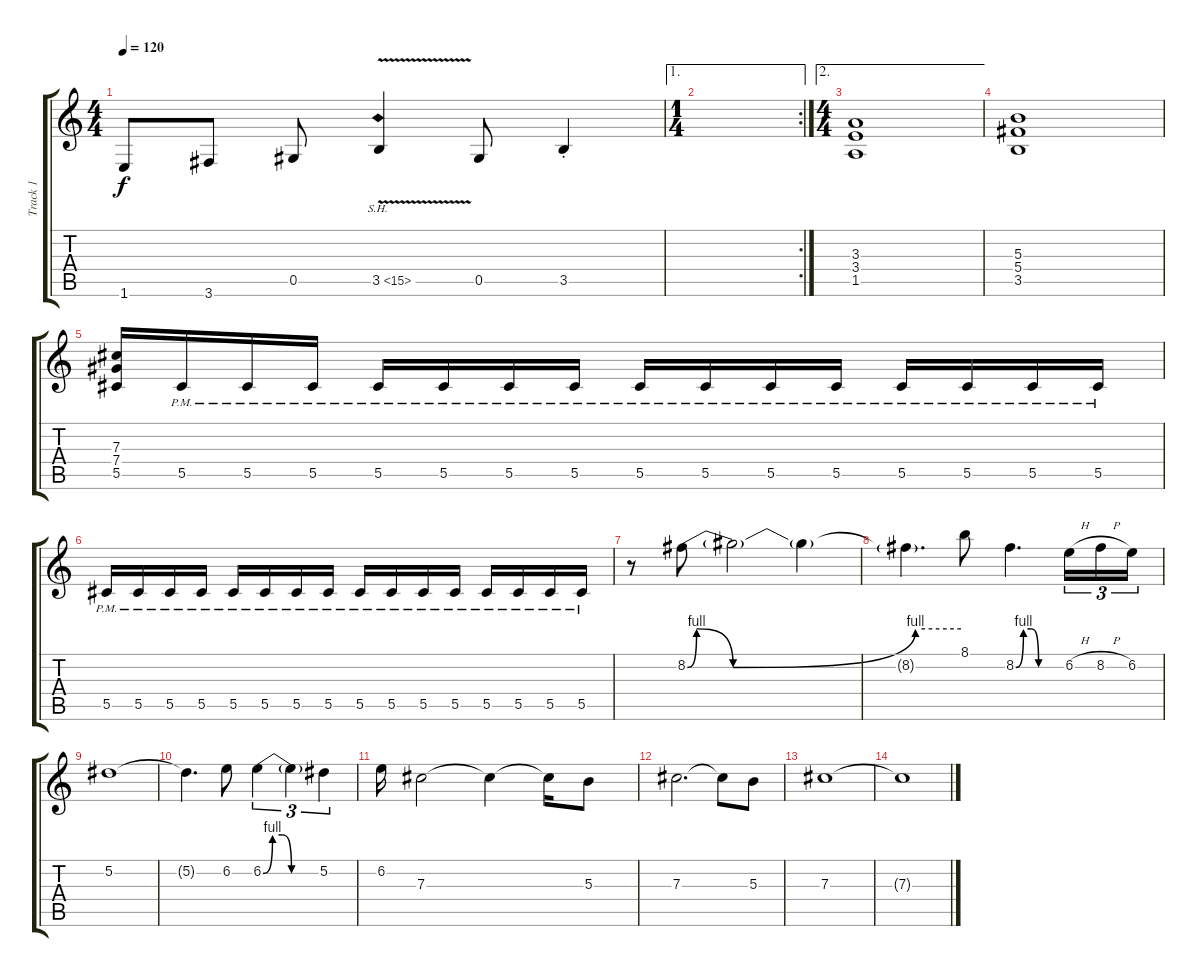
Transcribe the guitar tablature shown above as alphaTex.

\track ("Track 1" "Track 1") {instrument distortionguitar}
\staff {score tabs}
\tuning (Eb4 Bb3 Gb3 Db3 Ab2 Eb2) {hide}
\ts (4 4)
\tempo 120
\clef g2
\ks c
1.6{t}.8{dy f} 3.6.8 0.5.8 3.5{sh 12 v}.4 0.5.8 3.5{st}.4 |
\ae 1
\rc 2
\ts (1 4)
|
\ae 2
\ts (4 4)
(3.3 3.4 1.5).1 |
(5.3 5.4 3.5).1 |
(7.3 7.4 5.5).16 5.5{pm}.16 5.5{pm}.16 5.5{pm}.16 5.5{pm}.16 5.5{pm}.16 5.5{pm}.16 5.5{pm}.16 5.5{pm}.16 5.5{pm}.16 5.5{pm}.16 5.5{pm}.16 5.5{pm}.16 5.5{pm}.16 5.5{pm}.16 5.5{pm}.16 |
5.5{pm}.16 5.5{pm}.16 5.5{pm}.16 5.5{pm}.16 5.5{pm}.16 5.5{pm}.16 5.5{pm}.16 5.5{pm}.16 5.5{pm}.16 5.5{pm}.16 5.5{pm}.16 5.5{pm}.16 5.5{pm}.16 5.5{pm}.16 5.5{pm}.16 5.5{pm}.16 |
r.8 8.2{be (custom 0 0 2 4 10 0 50 4 60 4)}.8 8.2{t}.2 8.2{t}.4 |
8.2{t}.4{d} 8.1.8 8.2{be (custom 0 0 10 4 20 4 30 0 60 0)}.4{d} 6.2{h}.16{tu (3 2)} 8.2{h}.16{tu (3 2)} 6.2.16{tu (3 2)} |
5.2.1 |
5.2{t}.4{d} 6.2.8 6.2{be (custom 0 0 10 4 20 4 30 0 60 0)}.4{tu (3 2)} 6.2{t}.4{tu (3 2)} 5.2.4{tu (3 2)} |
6.2.16 7.3.2 7.3{t}.4 7.3{t}.16 5.3.8 |
7.3.2{d} 7.3{t}.8 5.3.8 |
7.3.1 |
7.3{t}.1
